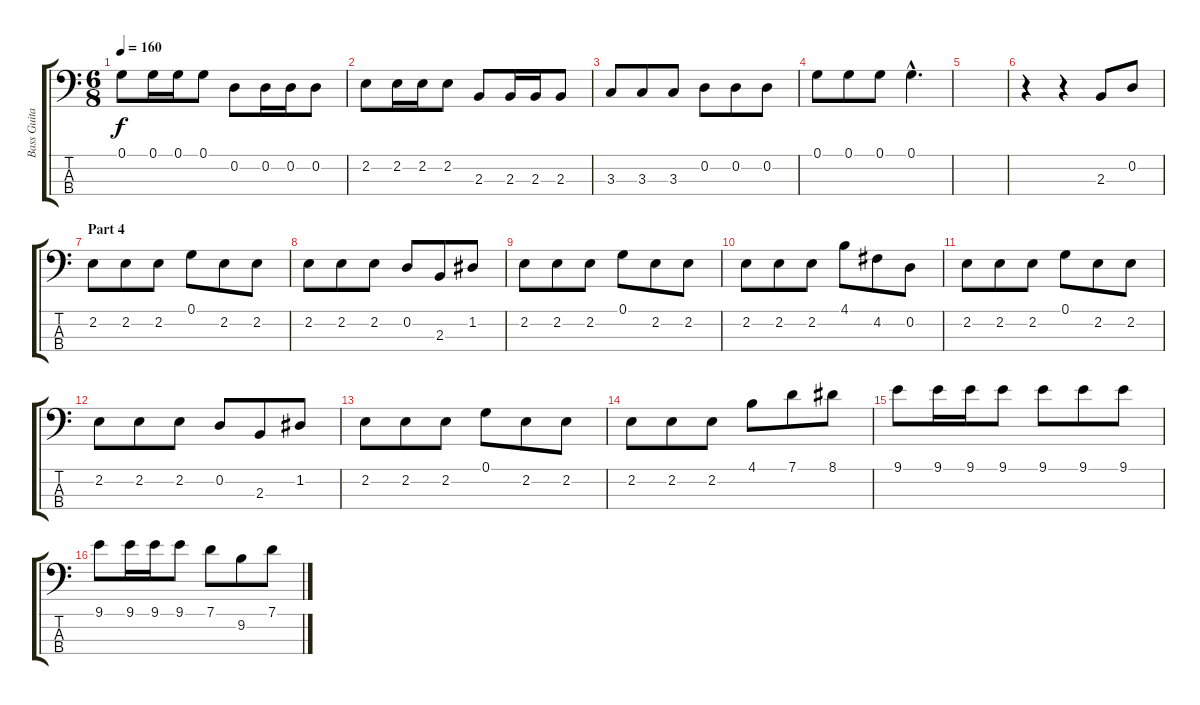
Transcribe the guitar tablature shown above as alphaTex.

\track ("Bass Guitar" "Bass Guita") {instrument electricbassfinger}
\staff {score tabs}
\tuning (G2 D2 A1 E1) {hide}
\ts (6 8)
\tempo 160
\clef f4
\ks c
0.1.8{dy f} 0.1.16 0.1.16 0.1.8 0.2.8 0.2.16 0.2.16 0.2.8 |
2.2.8 2.2.16 2.2.16 2.2.8 2.3.8 2.3.16 2.3.16 2.3.8 |
3.3.8 3.3.8 3.3.8 0.2.8 0.2.8 0.2.8 |
0.1.8 0.1.8 0.1.8 0.1{hac}.4{d} |
|
r.4 r.4 2.3.8 0.2.8 |
\section ("" "Part 4")
2.2.8 2.2.8 2.2.8 0.1.8 2.2.8 2.2.8 |
2.2.8 2.2.8 2.2.8 0.2.8 2.3.8 1.2.8 |
2.2.8 2.2.8 2.2.8 0.1.8 2.2.8 2.2.8 |
2.2.8 2.2.8 2.2.8 4.1.8 4.2.8 0.2.8 |
2.2.8 2.2.8 2.2.8 0.1.8 2.2.8 2.2.8 |
2.2.8 2.2.8 2.2.8 0.2.8 2.3.8 1.2.8 |
2.2.8 2.2.8 2.2.8 0.1.8 2.2.8 2.2.8 |
2.2.8 2.2.8 2.2.8 4.1.8 7.1.8 8.1.8 |
9.1.8 9.1.16 9.1.16 9.1.8 9.1.8 9.1.8 9.1.8 |
9.1.8 9.1.16 9.1.16 9.1.8 7.1.8 9.2.8 7.1.8
